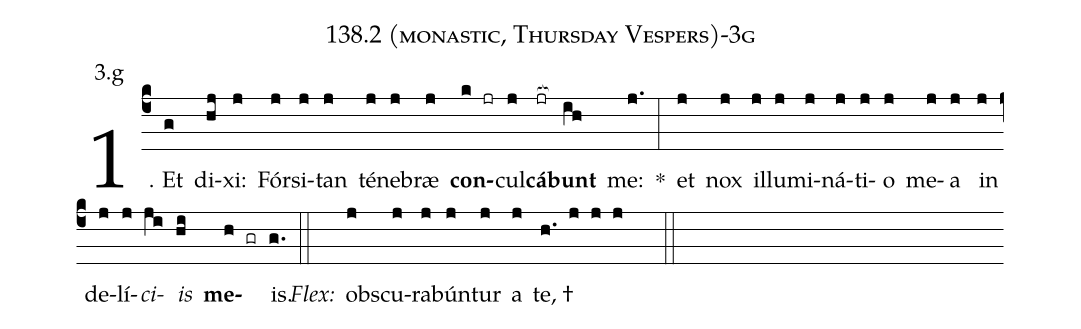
name: 138.2 (monastic, Thursday Vespers)-3g;
annotation: 3.g;
%%
(c4)1. Et(g) di(hj)xi:(j) Fór(j)si(j)tan(j) té(j)ne(j)bræ(j) <b>con</b>(k jr)cul(j)<b>cá</b>(jr[ocb:1{])<b>bunt</b>(ih[ocb:0}]) me:(j.) *(:) et(j) nox(j) il(j)lu(j)mi(j)ná(j)ti(j)o(j) me(j)a(j) in(j) de(j)lí(j)<i>ci</i>(ji)<i>is</i>(hi) <b>me</b>(h gr)is.(g.) (::)
<i>Flex:</i>()  obs(j)cu(j)ra(j)bún(j)tur(j) a(j) te, †(h. j j j  ::)
